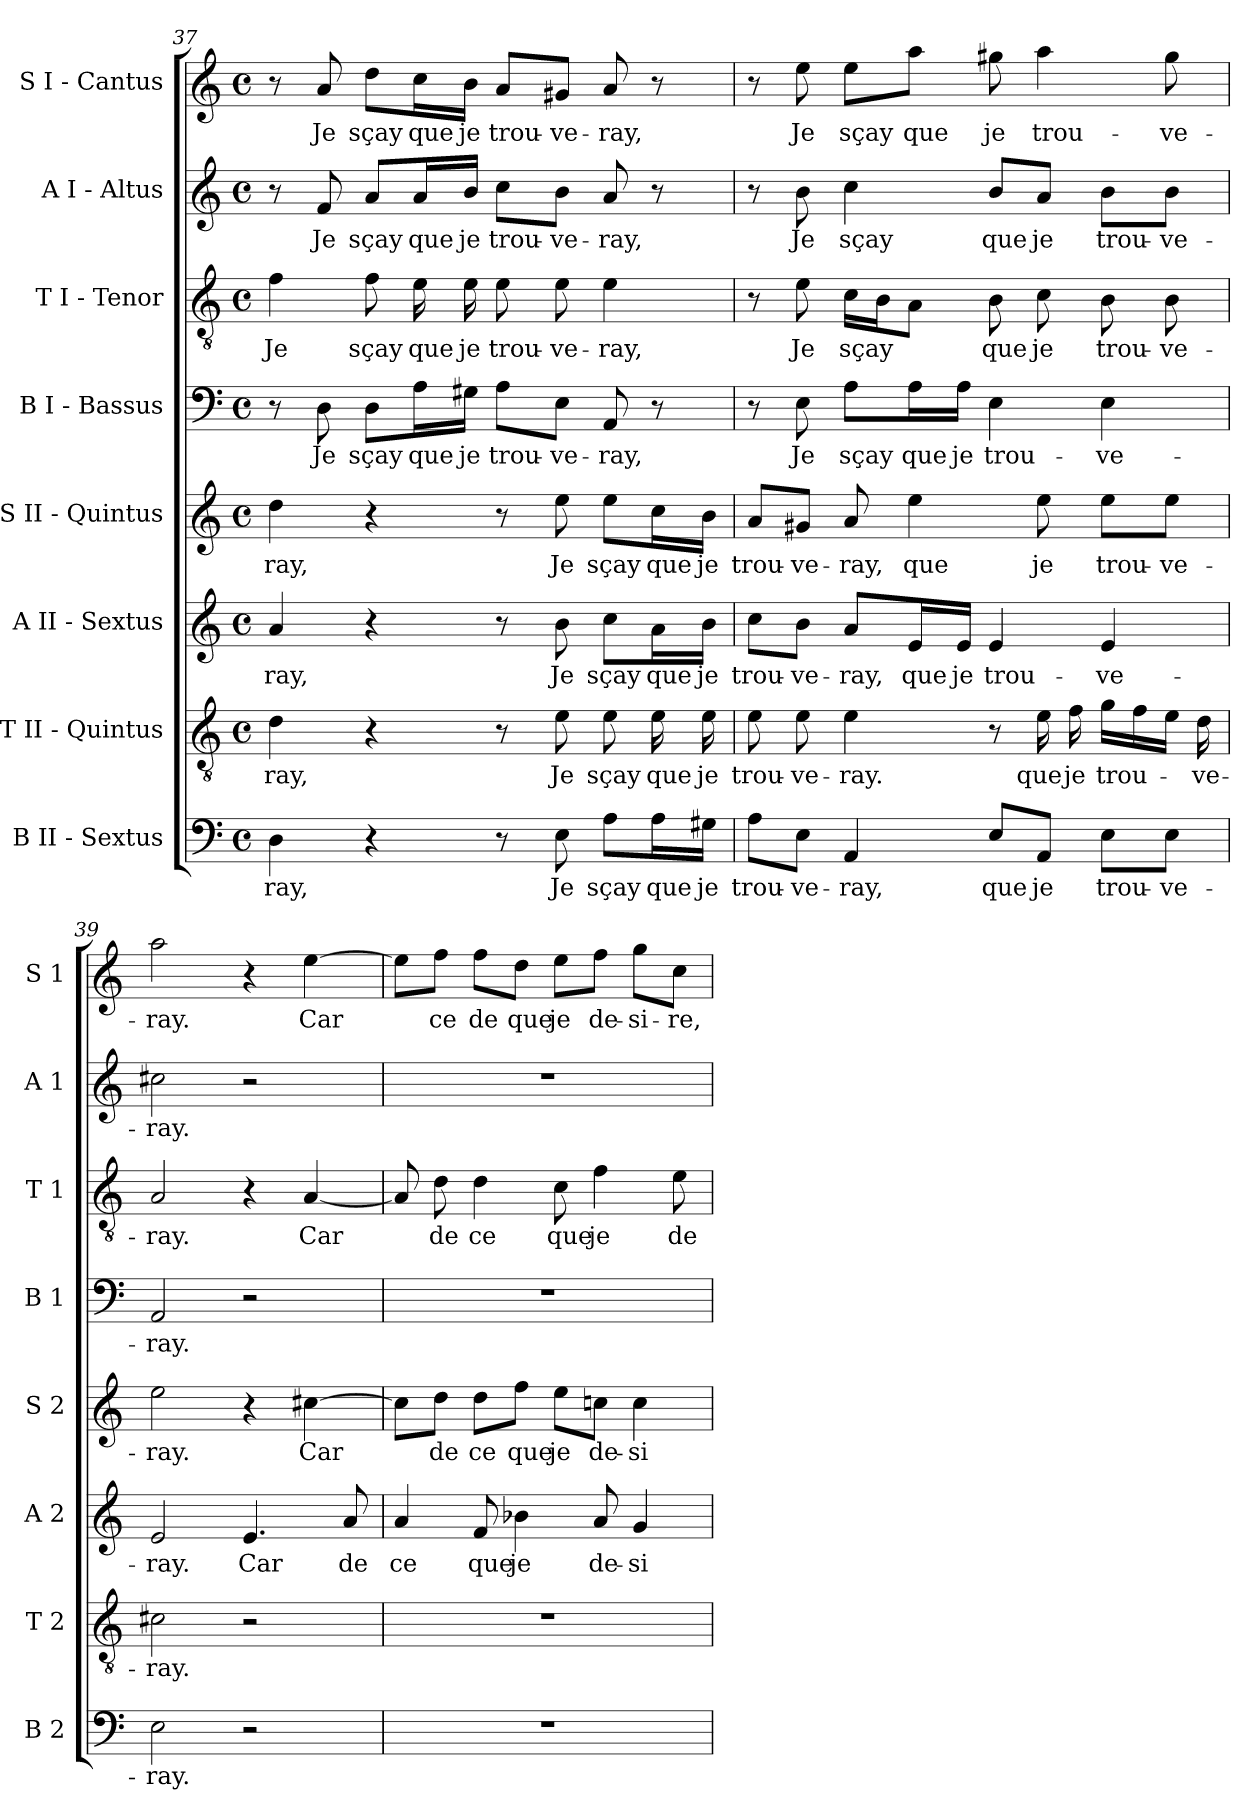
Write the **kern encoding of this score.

**kern	**text	**kern	**text	**kern	**text	**kern	**text	**kern	**text	**kern	**text	**kern	**text	**kern	**text
*part8	*part8	*part7	*part7	*part6	*part6	*part5	*part5	*part4	*part4	*part3	*part3	*part2	*part2	*part1	*part1
*staff8	*staff8	*staff7	*staff7	*staff6	*staff6	*staff5	*staff5	*staff4	*staff4	*staff3	*staff3	*staff2	*staff2	*staff1	*staff1
*I"B II - Sextus	*	*I"T II - Quintus	*	*I"A II - Sextus	*	*I"S II - Quintus	*	*I"B I - Bassus	*	*I"T I - Tenor	*	*I"A I - Altus	*	*I"S I - Cantus	*
*I'B 2	*	*I'T 2	*	*I'A 2	*	*I'S 2	*	*I'B 1	*	*I'T 1	*	*I'A 1	*	*I'S 1	*
*clefF4	*	*clefGv2	*	*clefG2	*	*clefG2	*	*clefF4	*	*clefGv2	*	*clefG2	*	*clefG2	*
*k[]	*	*k[]	*	*k[]	*	*k[]	*	*k[]	*	*k[]	*	*k[]	*	*k[]	*
*C:	*	*C:	*	*C:	*	*C:	*	*C:	*	*C:	*	*C:	*	*C:	*
*M4/4	*	*M4/4	*	*M4/4	*	*M4/4	*	*M4/4	*	*M4/4	*	*M4/4	*	*M4/4	*
*met(c)	*	*met(c)	*	*met(c)	*	*met(c)	*	*met(c)	*	*met(c)	*	*met(c)	*	*met(c)	*
=37	=37	=37	=37	=37	=37	=37	=37	=37	=37	=37	=37	=37	=37	=37	=37
!	!LO:LY:b	!	!LO:LY:b	!	!LO:LY:b	!	!LO:LY:b	!	!	!	!LO:LY:b	!	!	!	!
4D\	-ray,	4d\	-ray,	4a/	-ray,	4dd\	-ray,	8r	.	4f\	Je	8r	.	8r	.
!	!	!	!	!	!	!	!	!	!LO:LY:b	!	!	!	!LO:LY:b	!	!LO:LY:b
.	.	.	.	.	.	.	.	8D\	Je	.	.	8f/	Je	8a/	Je
!	!	!	!	!	!	!	!	!	!LO:LY:b	!	!LO:LY:b	!	!LO:LY:b	!	!LO:LY:b
4r	.	4r	.	4r	.	4r	.	8D\L	sçay	8f\	sçay	8a/L	sçay	8dd\L	sçay
!	!	!	!	!	!	!	!	!	!LO:LY:b	!	!LO:LY:b	!	!LO:LY:b	!	!LO:LY:b
.	.	.	.	.	.	.	.	16A\L	que	16e\	que	16a/L	que	16cc\L	que
!	!	!	!	!	!	!	!	!	!LO:LY:b	!	!LO:LY:b	!	!LO:LY:b	!	!LO:LY:b
.	.	.	.	.	.	.	.	16G#X\JJ	je	16e\	je	16b/JJ	je	16b\JJ	je
!	!	!	!	!	!	!	!	!	!LO:LY:b	!	!LO:LY:b	!	!LO:LY:b	!	!LO:LY:b
8r	.	8r	.	8r	.	8r	.	8A\L	trou-	8e\	trou-	8cc\L	trou-	8a/L	trou-
!	!LO:LY:b	!	!LO:LY:b	!	!LO:LY:b	!	!LO:LY:b	!	!LO:LY:b	!	!LO:LY:b	!	!LO:LY:b	!	!LO:LY:b
8E\	Je	8e\	Je	8b\	Je	8ee\	Je	8E\J	-ve-	8e\	-ve-	8b\J	-ve-	8g#X/J	-ve-
!	!LO:LY:b	!	!LO:LY:b	!	!LO:LY:b	!	!LO:LY:b	!	!LO:LY:b	!	!LO:LY:b	!	!LO:LY:b	!	!LO:LY:b
8A\L	sçay	8e\	sçay	8cc\L	sçay	8ee\L	sçay	8AA/	-ray,	4e\	-ray,	8a/	-ray,	8a/	-ray,
!	!LO:LY:b	!	!LO:LY:b	!	!LO:LY:b	!	!LO:LY:b	!	!	!	!	!	!	!	!
16A\L	que	16e\	que	16a\L	que	16cc\L	que	8r	.	.	.	8r	.	8r	.
!	!LO:LY:b	!	!LO:LY:b	!	!LO:LY:b	!	!LO:LY:b	!	!	!	!	!	!	!	!
16G#X\JJ	je	16e\	je	16b\JJ	je	16b\JJ	je	.	.	.	.	.	.	.	.
!!LO:PB:g=z
=38	=38	=38	=38	=38	=38	=38	=38	=38	=38	=38	=38	=38	=38	=38	=38
!	!LO:LY:b	!	!LO:LY:b	!	!LO:LY:b	!	!LO:LY:b	!	!	!	!	!	!	!	!
8A\L	trou-	8e\	trou-	8cc\L	trou-	8a/L	trou-	8r	.	8r	.	8r	.	8r	.
!	!LO:LY:b	!	!LO:LY:b	!	!LO:LY:b	!	!LO:LY:b	!	!LO:LY:b	!	!LO:LY:b	!	!LO:LY:b	!	!LO:LY:b
8E\J	-ve-	8e\	-ve-	8b\J	-ve-	8g#X/J	-ve-	8E\	Je	8e\	Je	8b\	Je	8ee\	Je
!	!LO:LY:b	!	!LO:LY:b	!	!LO:LY:b	!	!LO:LY:b	!	!LO:LY:b	!	!LO:LY:b	!	!LO:LY:b	!	!LO:LY:b
4AA/	-ray,	4e\	-ray.	8a/L	-ray,	8a/	-ray,	8A\L	sçay	16c\LL	sçay	4cc\	sçay	8ee\L	sçay
.	.	.	.	.	.	.	.	.	.	16B\J	.	.	.	.	.
!	!	!	!	!	!LO:LY:b	!	!LO:LY:b	!	!LO:LY:b	!	!	!	!	!	!LO:LY:b
.	.	.	.	16e/L	que	4ee\	que	16A\L	que	8A\J	.	.	.	8aa\J	que
!	!	!	!	!	!LO:LY:b	!	!	!	!LO:LY:b	!	!	!	!	!	!
.	.	.	.	16e/JJ	je	.	.	16A\JJ	je	.	.	.	.	.	.
!	!LO:LY:b	!	!	!	!LO:LY:b	!	!	!	!LO:LY:b	!	!LO:LY:b	!	!LO:LY:b	!	!LO:LY:b
8E/L	que	8r	.	4e/	trou-	.	.	4E\	trou-	8B\	que	8b/L	que	8gg#X\	je
!	!LO:LY:b	!	!LO:LY:b	!	!	!	!LO:LY:b	!	!	!	!LO:LY:b	!	!LO:LY:b	!	!LO:LY:b
8AA/J	je	16e\	que	.	.	8ee\	je	.	.	8c\	je	8a/J	je	4aa\	trou-
!	!	!	!LO:LY:b	!	!	!	!	!	!	!	!	!	!	!	!
.	.	16f\	je	.	.	.	.	.	.	.	.	.	.	.	.
!	!LO:LY:b	!	!LO:LY:b	!	!LO:LY:b	!	!LO:LY:b	!	!LO:LY:b	!	!LO:LY:b	!	!LO:LY:b	!	!
8E\L	trou-	16g\LL	trou-	4e/	-ve-	8ee\L	trou-	4E\	-ve-	8B\	trou-	8b\L	trou-	.	.
.	.	16f\	.	.	.	.	.	.	.	.	.	.	.	.	.
!	!LO:LY:b	!	!	!	!	!	!LO:LY:b	!	!	!	!LO:LY:b	!	!LO:LY:b	!	!LO:LY:b
8E\J	-ve-	16e\JJ	.	.	.	8ee\J	-ve-	.	.	8B\	-ve-	8b\J	-ve-	8gg#\	-ve-
!	!	!	!LO:LY:b	!	!	!	!	!	!	!	!	!	!	!	!
.	.	16d\	-ve-	.	.	.	.	.	.	.	.	.	.	.	.
=39	=39	=39	=39	=39	=39	=39	=39	=39	=39	=39	=39	=39	=39	=39	=39
!	!LO:LY:b	!	!LO:LY:b	!	!LO:LY:b	!	!LO:LY:b	!	!LO:LY:b	!	!LO:LY:b	!	!LO:LY:b	!	!LO:LY:b
2E\	-ray.	2c#X\	-ray.	2e/	-ray.	2ee\	-ray.	2AA/	-ray.	2A/	-ray.	2cc#X\	-ray.	2aa\	-ray.
!	!	!	!	!	!LO:LY:b	!	!	!	!	!	!	!	!	!	!
2r	.	2r	.	4.e/	Car	4r	.	2r	.	4r	.	2r	.	4r	.
!	!	!	!	!	!	!	!LO:LY:b	!	!	!	!LO:LY:b	!	!	!	!LO:LY:b
.	.	.	.	.	.	[4cc#X\	Car	.	.	[4A/	Car	.	.	[4ee\	Car
!	!	!	!	!	!LO:LY:b	!	!	!	!	!	!	!	!	!	!
.	.	.	.	8a/	de	.	.	.	.	.	.	.	.	.	.
=40	=40	=40	=40	=40	=40	=40	=40	=40	=40	=40	=40	=40	=40	=40	=40
!	!	!	!	!	!LO:LY:b	!	!	!	!	!	!	!	!	!	!
1r	.	1r	.	4a/	ce	8cc#\L]	.	1r	.	8A/]	.	1r	.	8ee\L]	.
!	!	!	!	!	!	!	!LO:LY:b	!	!	!	!LO:LY:b	!	!	!	!LO:LY:b
.	.	.	.	.	.	8dd\J	de	.	.	8d\	de	.	.	8ff\J	ce
!	!	!	!	!	!LO:LY:b	!	!LO:LY:b	!	!	!	!LO:LY:b	!	!	!	!LO:LY:b
.	.	.	.	8f/	que	8dd\L	ce	.	.	4d\	ce	.	.	8ff\L	de
!	!	!	!	!	!LO:LY:b	!	!LO:LY:b	!	!	!	!	!	!	!	!LO:LY:b
.	.	.	.	4b-X\	je	8ff\J	que	.	.	.	.	.	.	8dd\J	que
!	!	!	!	!	!	!	!LO:LY:b	!	!	!	!LO:LY:b	!	!	!	!LO:LY:b
.	.	.	.	.	.	8ee\L	je	.	.	8c\	que	.	.	8ee\L	je
!	!	!	!	!	!LO:LY:b	!	!LO:LY:b	!	!	!	!LO:LY:b	!	!	!	!LO:LY:b
.	.	.	.	8a/	de-	8ccn\J	de-	.	.	4f\	je	.	.	8ff\J	de-
!	!	!	!	!	!LO:LY:b	!	!LO:LY:b	!	!	!	!	!	!	!	!LO:LY:b
.	.	.	.	4g/	-si-	4cc\	-si-	.	.	.	.	.	.	8gg\L	-si-
!	!	!	!	!	!	!	!	!	!	!	!LO:LY:b	!	!	!	!LO:LY:b
.	.	.	.	.	.	.	.	.	.	8e\	de-	.	.	8cc\J	-re,
=	=	=	=	=	=	=	=	=	=	=	=	=	=	=	=
*-	*-	*-	*-	*-	*-	*-	*-	*-	*-	*-	*-	*-	*-	*-	*-
